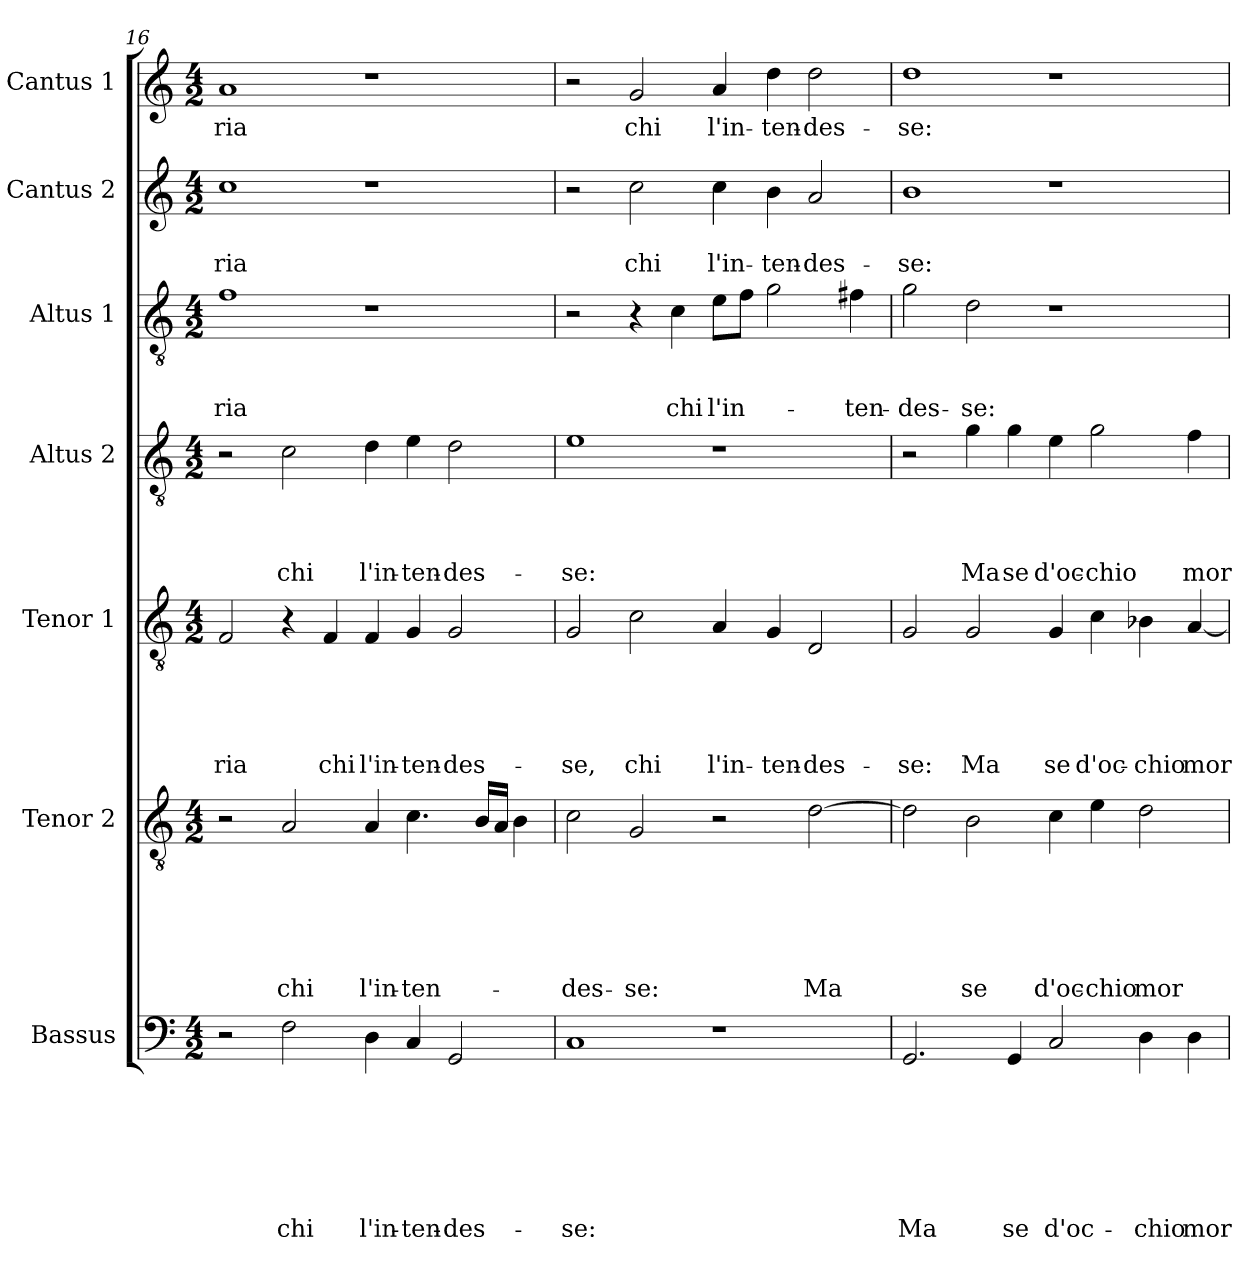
**kern	**text	**text	**text	**text	**text	**text	**text	**kern	**text	**text	**text	**text	**text	**text	**kern	**text	**text	**text	**text	**text	**kern	**text	**text	**text	**text	**kern	**text	**text	**text	**kern	**text	**text	**kern	**text
*part7	*part7	*part7	*part7	*part7	*part7	*part7	*part7	*part6	*part6	*part6	*part6	*part6	*part6	*part6	*part5	*part5	*part5	*part5	*part5	*part5	*part4	*part4	*part4	*part4	*part4	*part3	*part3	*part3	*part3	*part2	*part2	*part2	*part1	*part1
*staff7	*staff7	*staff7	*staff7	*staff7	*staff7	*staff7	*staff7	*staff6	*staff6	*staff6	*staff6	*staff6	*staff6	*staff6	*staff5	*staff5	*staff5	*staff5	*staff5	*staff5	*staff4	*staff4	*staff4	*staff4	*staff4	*staff3	*staff3	*staff3	*staff3	*staff2	*staff2	*staff2	*staff1	*staff1
*I"Bassus	*	*	*	*	*	*	*	*I"Tenor 2	*	*	*	*	*	*	*I"Tenor 1	*	*	*	*	*	*I"Altus 2	*	*	*	*	*I"Altus 1	*	*	*	*I"Cantus 2	*	*	*I"Cantus 1	*
*clefF4	*	*	*	*	*	*	*	*clefGv2	*	*	*	*	*	*	*clefGv2	*	*	*	*	*	*clefGv2	*	*	*	*	*clefGv2	*	*	*	*clefG2	*	*	*clefG2	*
*k[]	*	*	*	*	*	*	*	*k[]	*	*	*	*	*	*	*k[]	*	*	*	*	*	*k[]	*	*	*	*	*k[]	*	*	*	*k[]	*	*	*k[]	*
*a:	*	*	*	*	*	*	*	*a:	*	*	*	*	*	*	*a:	*	*	*	*	*	*a:	*	*	*	*	*a:	*	*	*	*a:	*	*	*a:	*
*M4/2	*	*	*	*	*	*	*	*M4/2	*	*	*	*	*	*	*M4/2	*	*	*	*	*	*M4/2	*	*	*	*	*M4/2	*	*	*	*M4/2	*	*	*M4/2	*
=16	=16	=16	=16	=16	=16	=16	=16	=16	=16	=16	=16	=16	=16	=16	=16	=16	=16	=16	=16	=16	=16	=16	=16	=16	=16	=16	=16	=16	=16	=16	=16	=16	=16	=16
!	!	!	!	!	!	!	!	!	!	!	!	!	!	!	!	!	!	!	!	!LO:LY:b	!	!	!	!	!	!	!	!	!LO:LY:b	!	!	!LO:LY:b	!	!LO:LY:b
2r	.	.	.	.	.	.	.	2r	.	.	.	.	.	.	2F/	.	.	.	.	-ria	2r	.	.	.	.	1f	.	.	-ria	1cc	.	-ria	1a	-ria
!	!	!	!	!	!	!	!LO:LY:b	!	!	!	!	!	!	!LO:LY:b	!	!	!	!	!	!	!	!	!	!	!LO:LY:b	!	!	!	!	!	!	!	!	!
2F\	.	.	.	.	.	.	chi	2A/	.	.	.	.	.	chi	4r	.	.	.	.	.	2c\	.	.	.	chi	.	.	.	.	.	.	.	.	.
!	!	!	!	!	!	!	!	!	!	!	!	!	!	!	!	!	!	!	!	!LO:LY:b	!	!	!	!	!	!	!	!	!	!	!	!	!	!
.	.	.	.	.	.	.	.	.	.	.	.	.	.	.	4F/	.	.	.	.	chi	.	.	.	.	.	.	.	.	.	.	.	.	.	.
!	!	!	!	!	!	!	!LO:LY:b	!	!	!	!	!	!	!LO:LY:b	!	!	!	!	!	!LO:LY:b	!	!	!	!	!LO:LY:b	!	!	!	!	!	!	!	!	!
4D\	.	.	.	.	.	.	l'in-	4A/	.	.	.	.	.	l'in-	4F/	.	.	.	.	l'in-	4d\	.	.	.	l'in-	1r	.	.	.	1r	.	.	1r	.
!	!	!	!	!	!	!	!LO:LY:b	!	!	!	!	!	!	!LO:LY:b	!	!	!	!	!	!LO:LY:b	!	!	!	!	!LO:LY:b	!	!	!	!	!	!	!	!	!
4C/	.	.	.	.	.	.	-ten-	4.c\	.	.	.	.	.	-ten-	4G/	.	.	.	.	-ten-	4e\	.	.	.	-ten-	.	.	.	.	.	.	.	.	.
!	!	!	!	!	!	!	!LO:LY:b	!	!	!	!	!	!	!	!	!	!	!	!	!LO:LY:b	!	!	!	!	!LO:LY:b	!	!	!	!	!	!	!	!	!
2GG/	.	.	.	.	.	.	-des-	.	.	.	.	.	.	.	2G/	.	.	.	.	-des-	2d\	.	.	.	-des-	.	.	.	.	.	.	.	.	.
.	.	.	.	.	.	.	.	16B/LL	.	.	.	.	.	.	.	.	.	.	.	.	.	.	.	.	.	.	.	.	.	.	.	.	.	.
.	.	.	.	.	.	.	.	16A/JJ	.	.	.	.	.	.	.	.	.	.	.	.	.	.	.	.	.	.	.	.	.	.	.	.	.	.
.	.	.	.	.	.	.	.	4B\	.	.	.	.	.	.	.	.	.	.	.	.	.	.	.	.	.	.	.	.	.	.	.	.	.	.
=17	=17	=17	=17	=17	=17	=17	=17	=17	=17	=17	=17	=17	=17	=17	=17	=17	=17	=17	=17	=17	=17	=17	=17	=17	=17	=17	=17	=17	=17	=17	=17	=17	=17	=17
!	!	!	!	!	!	!	!LO:LY:b	!	!	!	!	!	!	!LO:LY:b	!	!	!	!	!	!LO:LY:b	!	!	!	!	!LO:LY:b	!	!	!	!	!	!	!	!	!
1C	.	.	.	.	.	.	-se:	2c\	.	.	.	.	.	-des-	2G/	.	.	.	.	-se,	1e	.	.	.	-se:	2r	.	.	.	2r	.	.	2r	.
!	!	!	!	!	!	!	!	!	!	!	!	!	!	!LO:LY:b	!	!	!	!	!	!LO:LY:b	!	!	!	!	!	!	!	!	!	!	!	!LO:LY:b	!	!LO:LY:b
.	.	.	.	.	.	.	.	2G/	.	.	.	.	.	-se:	2c\	.	.	.	.	chi	.	.	.	.	.	4r	.	.	.	2cc\	.	chi	2g/	chi
!	!	!	!	!	!	!	!	!	!	!	!	!	!	!	!	!	!	!	!	!	!	!	!	!	!	!	!	!	!LO:LY:b	!	!	!	!	!
.	.	.	.	.	.	.	.	.	.	.	.	.	.	.	.	.	.	.	.	.	.	.	.	.	.	4c\	.	.	chi	.	.	.	.	.
!	!	!	!	!	!	!	!	!	!	!	!	!	!	!	!	!	!	!	!	!LO:LY:b	!	!	!	!	!	!	!	!	!LO:LY:b	!	!	!LO:LY:b	!	!LO:LY:b
1r	.	.	.	.	.	.	.	2r	.	.	.	.	.	.	4A/	.	.	.	.	l'in-	1r	.	.	.	.	8e\L	.	.	l'in-	4cc\	.	l'in-	4a/	l'in-
.	.	.	.	.	.	.	.	.	.	.	.	.	.	.	.	.	.	.	.	.	.	.	.	.	.	8f\J	.	.	.	.	.	.	.	.
!	!	!	!	!	!	!	!	!	!	!	!	!	!	!	!	!	!	!	!	!LO:LY:b	!	!	!	!	!	!	!	!	!	!	!	!LO:LY:b	!	!LO:LY:b
.	.	.	.	.	.	.	.	.	.	.	.	.	.	.	4G/	.	.	.	.	-ten-	.	.	.	.	.	2g\	.	.	.	4b\	.	-ten-	4dd\	-ten-
!	!	!	!	!	!	!	!	!	!	!	!	!	!	!LO:LY:b	!	!	!	!	!	!LO:LY:b	!	!	!	!	!	!	!	!	!	!	!	!LO:LY:b	!	!LO:LY:b
.	.	.	.	.	.	.	.	[2d\	.	.	.	.	.	Ma	2D/	.	.	.	.	-des-	.	.	.	.	.	.	.	.	.	2a/	.	-des-	2dd\	-des-
!	!	!	!	!	!	!	!	!	!	!	!	!	!	!	!	!	!	!	!	!	!	!	!	!	!	!	!	!	!LO:LY:b	!	!	!	!	!
.	.	.	.	.	.	.	.	.	.	.	.	.	.	.	.	.	.	.	.	.	.	.	.	.	.	4f#X\	.	.	-ten-	.	.	.	.	.
!!LO:PB:g=z
=18	=18	=18	=18	=18	=18	=18	=18	=18	=18	=18	=18	=18	=18	=18	=18	=18	=18	=18	=18	=18	=18	=18	=18	=18	=18	=18	=18	=18	=18	=18	=18	=18	=18	=18
!	!	!	!	!	!	!	!LO:LY:b	!	!	!	!	!	!	!	!	!	!	!	!	!LO:LY:b	!	!	!	!	!	!	!	!	!LO:LY:b	!	!	!LO:LY:b	!	!LO:LY:b
2.GG/	.	.	.	.	.	.	Ma	2d\]	.	.	.	.	.	.	2G/	.	.	.	.	-se:	2r	.	.	.	.	2g\	.	.	-des-	1b	.	-se:	1dd	-se:
!	!	!	!	!	!	!	!	!	!	!	!	!	!	!LO:LY:b	!	!	!	!	!	!LO:LY:b	!	!	!	!	!LO:LY:b	!	!	!	!LO:LY:b	!	!	!	!	!
.	.	.	.	.	.	.	.	2B\	.	.	.	.	.	se	2G/	.	.	.	.	Ma	4g\	.	.	.	Ma	2d\	.	.	-se:	.	.	.	.	.
!	!	!	!	!	!	!	!LO:LY:b	!	!	!	!	!	!	!	!	!	!	!	!	!	!	!	!	!	!LO:LY:b	!	!	!	!	!	!	!	!	!
4GG/	.	.	.	.	.	.	se	.	.	.	.	.	.	.	.	.	.	.	.	.	4g\	.	.	.	se	.	.	.	.	.	.	.	.	.
!	!	!	!	!	!	!	!LO:LY:b	!	!	!	!	!	!	!LO:LY:b	!	!	!	!	!	!LO:LY:b	!	!	!	!	!LO:LY:b	!	!	!	!	!	!	!	!	!
2C/	.	.	.	.	.	.	d'oc-	4c\	.	.	.	.	.	d'oc-	4G/	.	.	.	.	se	4e\	.	.	.	d'oc-	1r	.	.	.	1r	.	.	1r	.
!	!	!	!	!	!	!	!	!	!	!	!	!	!	!LO:LY:b	!	!	!	!	!	!LO:LY:b	!	!	!	!	!LO:LY:b	!	!	!	!	!	!	!	!	!
.	.	.	.	.	.	.	.	4e\	.	.	.	.	.	-chio	4c\	.	.	.	.	d'oc-	2g\	.	.	.	-chio	.	.	.	.	.	.	.	.	.
!	!	!	!	!	!	!	!LO:LY:b	!	!	!	!	!	!	!LO:LY:b	!	!	!	!	!	!LO:LY:b	!	!	!	!	!	!	!	!	!	!	!	!	!	!
4D\	.	.	.	.	.	.	-chio	2d\	.	.	.	.	.	mor-	4B-X\	.	.	.	.	-chio	.	.	.	.	.	.	.	.	.	.	.	.	.	.
!	!	!	!	!	!	!	!LO:LY:b	!	!	!	!	!	!	!	!	!	!	!	!	!LO:LY:b	!	!	!	!	!LO:LY:b	!	!	!	!	!	!	!	!	!
4D\	.	.	.	.	.	.	mor-	.	.	.	.	.	.	.	[4A/	.	.	.	.	mor-	4f\	.	.	.	mor-	.	.	.	.	.	.	.	.	.
=	=	=	=	=	=	=	=	=	=	=	=	=	=	=	=	=	=	=	=	=	=	=	=	=	=	=	=	=	=	=	=	=	=	=
*-	*-	*-	*-	*-	*-	*-	*-	*-	*-	*-	*-	*-	*-	*-	*-	*-	*-	*-	*-	*-	*-	*-	*-	*-	*-	*-	*-	*-	*-	*-	*-	*-	*-	*-
